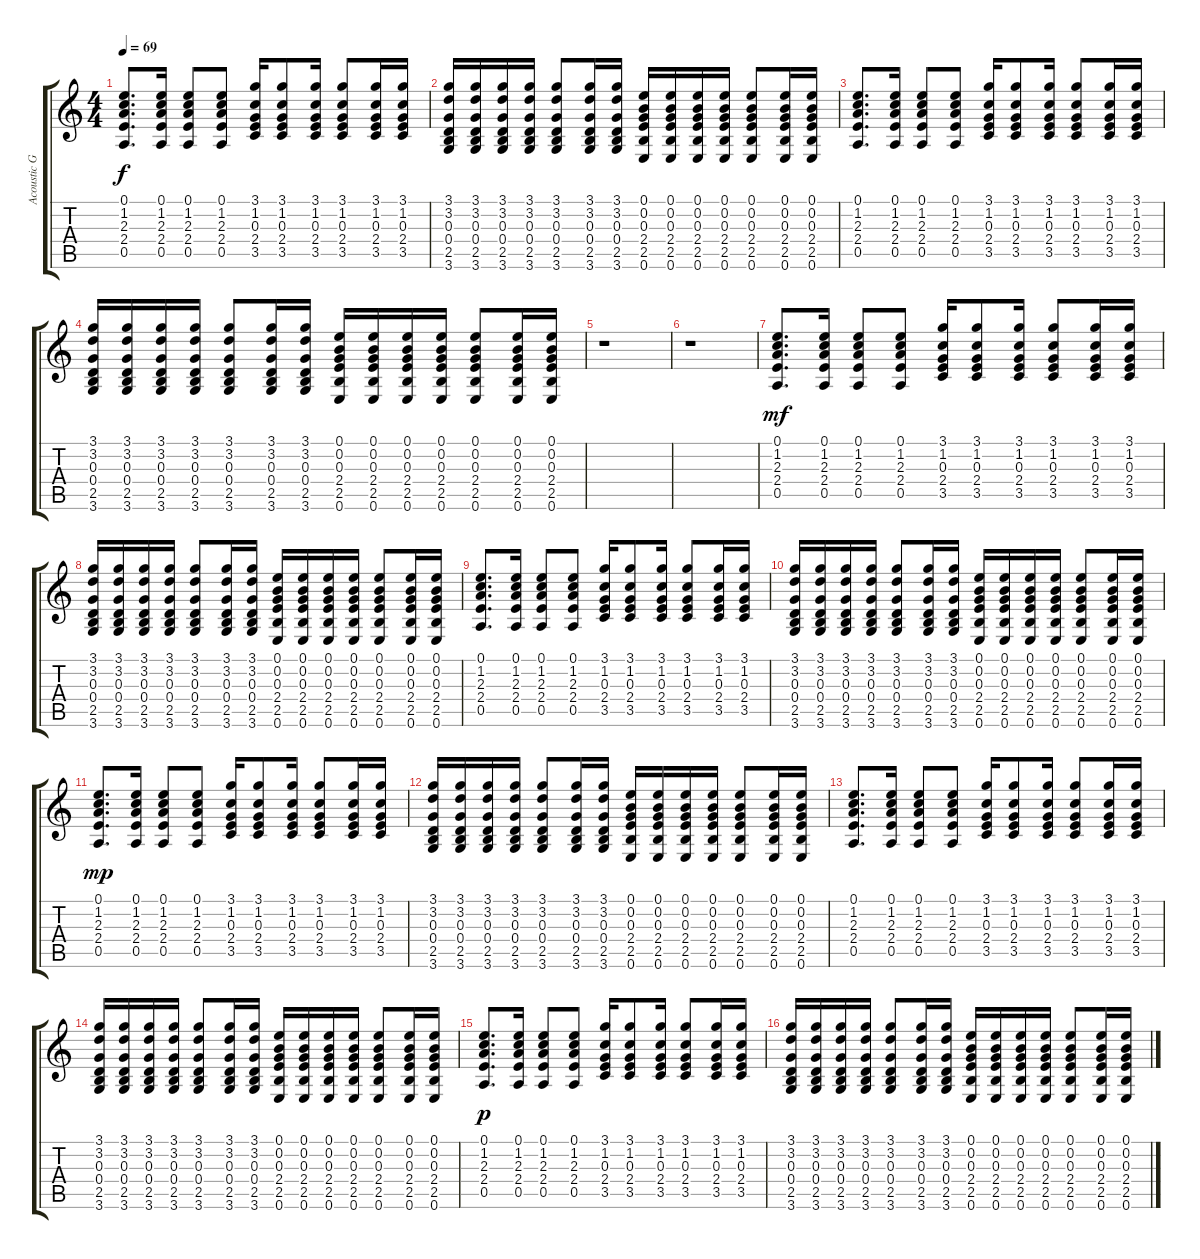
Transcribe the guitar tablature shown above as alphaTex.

\track ("Acoustic Guitar" "Acoustic G") {instrument acousticguitarnylon}
\staff {score tabs}
\tuning (E4 B3 G3 D3 A2 E2) {hide}
\ts (4 4)
\tempo 69
\clef g2
\ks c
(0.1 1.2 2.3 2.4 0.5).8{d dy f} (0.1 1.2 2.3 2.4 0.5).16 (0.1 1.2 2.3 2.4 0.5).8 (0.1 1.2 2.3 2.4 0.5).8 (3.1 1.2 0.3 2.4 3.5).16 (3.1 1.2 0.3 2.4 3.5).8 (3.1 1.2 0.3 2.4 3.5).16 (3.1 1.2 0.3 2.4 3.5).8 (3.1 1.2 0.3 2.4 3.5).16 (3.1 1.2 0.3 2.4 3.5).16 |
(3.1 3.2 0.3 0.4 2.5 3.6).16 (3.1 3.2 0.3 0.4 2.5 3.6).16 (3.1 3.2 0.3 0.4 2.5 3.6).16 (3.1 3.2 0.3 0.4 2.5 3.6).16 (3.1 3.2 0.3 0.4 2.5 3.6).8 (3.1 3.2 0.3 0.4 2.5 3.6).16 (3.1 3.2 0.3 0.4 2.5 3.6).16 (0.1 0.2 0.3 2.4 2.5 0.6).16 (0.1 0.2 0.3 2.4 2.5 0.6).16 (0.1 0.2 0.3 2.4 2.5 0.6).16 (0.1 0.2 0.3 2.4 2.5 0.6).16 (0.1 0.2 0.3 2.4 2.5 0.6).8 (0.1 0.2 0.3 2.4 2.5 0.6).16 (0.1 0.2 0.3 2.4 2.5 0.6).16 |
(0.1 1.2 2.3 2.4 0.5).8{d} (0.1 1.2 2.3 2.4 0.5).16 (0.1 1.2 2.3 2.4 0.5).8 (0.1 1.2 2.3 2.4 0.5).8 (3.1 1.2 0.3 2.4 3.5).16 (3.1 1.2 0.3 2.4 3.5).8 (3.1 1.2 0.3 2.4 3.5).16 (3.1 1.2 0.3 2.4 3.5).8 (3.1 1.2 0.3 2.4 3.5).16 (3.1 1.2 0.3 2.4 3.5).16 |
(3.1 3.2 0.3 0.4 2.5 3.6).16 (3.1 3.2 0.3 0.4 2.5 3.6).16 (3.1 3.2 0.3 0.4 2.5 3.6).16 (3.1 3.2 0.3 0.4 2.5 3.6).16 (3.1 3.2 0.3 0.4 2.5 3.6).8 (3.1 3.2 0.3 0.4 2.5 3.6).16 (3.1 3.2 0.3 0.4 2.5 3.6).16 (0.1 0.2 0.3 2.4 2.5 0.6).16 (0.1 0.2 0.3 2.4 2.5 0.6).16 (0.1 0.2 0.3 2.4 2.5 0.6).16 (0.1 0.2 0.3 2.4 2.5 0.6).16 (0.1 0.2 0.3 2.4 2.5 0.6).8 (0.1 0.2 0.3 2.4 2.5 0.6).16 (0.1 0.2 0.3 2.4 2.5 0.6).16 |
r.1 |
r.1 |
(0.1 1.2 2.3 2.4 0.5).8{d dy mf} (0.1 1.2 2.3 2.4 0.5).16 (0.1 1.2 2.3 2.4 0.5).8 (0.1 1.2 2.3 2.4 0.5).8 (3.1 1.2 0.3 2.4 3.5).16 (3.1 1.2 0.3 2.4 3.5).8 (3.1 1.2 0.3 2.4 3.5).16 (3.1 1.2 0.3 2.4 3.5).8 (3.1 1.2 0.3 2.4 3.5).16 (3.1 1.2 0.3 2.4 3.5).16 |
(3.1 3.2 0.3 0.4 2.5 3.6).16 (3.1 3.2 0.3 0.4 2.5 3.6).16 (3.1 3.2 0.3 0.4 2.5 3.6).16 (3.1 3.2 0.3 0.4 2.5 3.6).16 (3.1 3.2 0.3 0.4 2.5 3.6).8 (3.1 3.2 0.3 0.4 2.5 3.6).16 (3.1 3.2 0.3 0.4 2.5 3.6).16 (0.1 0.2 0.3 2.4 2.5 0.6).16 (0.1 0.2 0.3 2.4 2.5 0.6).16 (0.1 0.2 0.3 2.4 2.5 0.6).16 (0.1 0.2 0.3 2.4 2.5 0.6).16 (0.1 0.2 0.3 2.4 2.5 0.6).8 (0.1 0.2 0.3 2.4 2.5 0.6).16 (0.1 0.2 0.3 2.4 2.5 0.6).16 |
(0.1 1.2 2.3 2.4 0.5).8{d} (0.1 1.2 2.3 2.4 0.5).16 (0.1 1.2 2.3 2.4 0.5).8 (0.1 1.2 2.3 2.4 0.5).8 (3.1 1.2 0.3 2.4 3.5).16 (3.1 1.2 0.3 2.4 3.5).8 (3.1 1.2 0.3 2.4 3.5).16 (3.1 1.2 0.3 2.4 3.5).8 (3.1 1.2 0.3 2.4 3.5).16 (3.1 1.2 0.3 2.4 3.5).16 |
(3.1 3.2 0.3 0.4 2.5 3.6).16 (3.1 3.2 0.3 0.4 2.5 3.6).16 (3.1 3.2 0.3 0.4 2.5 3.6).16 (3.1 3.2 0.3 0.4 2.5 3.6).16 (3.1 3.2 0.3 0.4 2.5 3.6).8 (3.1 3.2 0.3 0.4 2.5 3.6).16 (3.1 3.2 0.3 0.4 2.5 3.6).16 (0.1 0.2 0.3 2.4 2.5 0.6).16 (0.1 0.2 0.3 2.4 2.5 0.6).16 (0.1 0.2 0.3 2.4 2.5 0.6).16 (0.1 0.2 0.3 2.4 2.5 0.6).16 (0.1 0.2 0.3 2.4 2.5 0.6).8 (0.1 0.2 0.3 2.4 2.5 0.6).16 (0.1 0.2 0.3 2.4 2.5 0.6).16 |
(0.1 1.2 2.3 2.4 0.5).8{d dy mp} (0.1 1.2 2.3 2.4 0.5).16 (0.1 1.2 2.3 2.4 0.5).8 (0.1 1.2 2.3 2.4 0.5).8 (3.1 1.2 0.3 2.4 3.5).16 (3.1 1.2 0.3 2.4 3.5).8 (3.1 1.2 0.3 2.4 3.5).16 (3.1 1.2 0.3 2.4 3.5).8 (3.1 1.2 0.3 2.4 3.5).16 (3.1 1.2 0.3 2.4 3.5).16 |
(3.1 3.2 0.3 0.4 2.5 3.6).16 (3.1 3.2 0.3 0.4 2.5 3.6).16 (3.1 3.2 0.3 0.4 2.5 3.6).16 (3.1 3.2 0.3 0.4 2.5 3.6).16 (3.1 3.2 0.3 0.4 2.5 3.6).8 (3.1 3.2 0.3 0.4 2.5 3.6).16 (3.1 3.2 0.3 0.4 2.5 3.6).16 (0.1 0.2 0.3 2.4 2.5 0.6).16 (0.1 0.2 0.3 2.4 2.5 0.6).16 (0.1 0.2 0.3 2.4 2.5 0.6).16 (0.1 0.2 0.3 2.4 2.5 0.6).16 (0.1 0.2 0.3 2.4 2.5 0.6).8 (0.1 0.2 0.3 2.4 2.5 0.6).16 (0.1 0.2 0.3 2.4 2.5 0.6).16 |
(0.1 1.2 2.3 2.4 0.5).8{d} (0.1 1.2 2.3 2.4 0.5).16 (0.1 1.2 2.3 2.4 0.5).8 (0.1 1.2 2.3 2.4 0.5).8 (3.1 1.2 0.3 2.4 3.5).16 (3.1 1.2 0.3 2.4 3.5).8 (3.1 1.2 0.3 2.4 3.5).16 (3.1 1.2 0.3 2.4 3.5).8 (3.1 1.2 0.3 2.4 3.5).16 (3.1 1.2 0.3 2.4 3.5).16 |
(3.1 3.2 0.3 0.4 2.5 3.6).16 (3.1 3.2 0.3 0.4 2.5 3.6).16 (3.1 3.2 0.3 0.4 2.5 3.6).16 (3.1 3.2 0.3 0.4 2.5 3.6).16 (3.1 3.2 0.3 0.4 2.5 3.6).8 (3.1 3.2 0.3 0.4 2.5 3.6).16 (3.1 3.2 0.3 0.4 2.5 3.6).16 (0.1 0.2 0.3 2.4 2.5 0.6).16 (0.1 0.2 0.3 2.4 2.5 0.6).16 (0.1 0.2 0.3 2.4 2.5 0.6).16 (0.1 0.2 0.3 2.4 2.5 0.6).16 (0.1 0.2 0.3 2.4 2.5 0.6).8 (0.1 0.2 0.3 2.4 2.5 0.6).16 (0.1 0.2 0.3 2.4 2.5 0.6).16 |
(0.1 1.2 2.3 2.4 0.5).8{d dy p} (0.1 1.2 2.3 2.4 0.5).16 (0.1 1.2 2.3 2.4 0.5).8 (0.1 1.2 2.3 2.4 0.5).8 (3.1 1.2 0.3 2.4 3.5).16 (3.1 1.2 0.3 2.4 3.5).8 (3.1 1.2 0.3 2.4 3.5).16 (3.1 1.2 0.3 2.4 3.5).8 (3.1 1.2 0.3 2.4 3.5).16 (3.1 1.2 0.3 2.4 3.5).16 |
(3.1 3.2 0.3 0.4 2.5 3.6).16 (3.1 3.2 0.3 0.4 2.5 3.6).16 (3.1 3.2 0.3 0.4 2.5 3.6).16 (3.1 3.2 0.3 0.4 2.5 3.6).16 (3.1 3.2 0.3 0.4 2.5 3.6).8 (3.1 3.2 0.3 0.4 2.5 3.6).16 (3.1 3.2 0.3 0.4 2.5 3.6).16 (0.1 0.2 0.3 2.4 2.5 0.6).16 (0.1 0.2 0.3 2.4 2.5 0.6).16 (0.1 0.2 0.3 2.4 2.5 0.6).16 (0.1 0.2 0.3 2.4 2.5 0.6).16 (0.1 0.2 0.3 2.4 2.5 0.6).8 (0.1 0.2 0.3 2.4 2.5 0.6).16 (0.1 0.2 0.3 2.4 2.5 0.6).16
